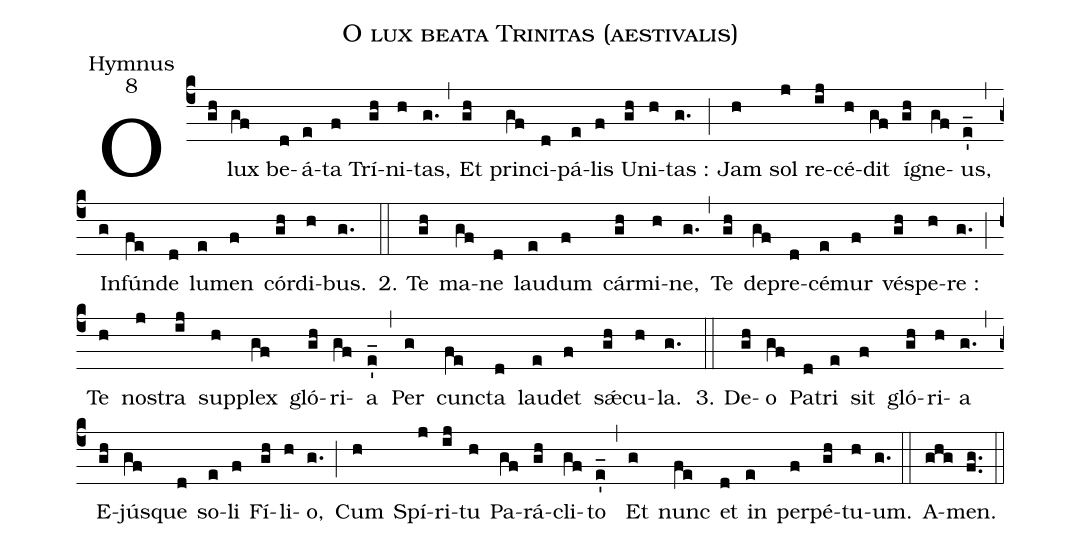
name:O lux beata Trinitas (aestivalis);
office-part:Hymnus;
mode:8;
%%
(c4)

O(gh) lux(gf) be(d)á(e)ta(f) Trí(gh)ni(h)tas,(g.) (,)
Et(gh) prin(gf)ci(d)pá(e)lis(f) U(gh)ni(h)tas :(g.) (;)
Jam(h) sol(j) re(ij)cé(h)dit(gf) í(gh)gne(gf)us,(e'_) (,)
In(g)fún(fe)de(d) lu(e)men(f) cór(gh)di(h)bus.(g.) (::)



2. Te(gh) ma(gf)ne(d) lau(e)dum(f) cár(gh)mi(h)ne,(g.) (,)
Te(gh) de(gf)pre(d)cé(e)mur(f) vé(gh)spe(h)re :(g.) (;)
Te(h) no(j)stra(ij) sup(h)plex(gf) gló(gh)ri(gf)a(e'_) (,)
Per(g) cun(fe)cta(d) lau(e)det(f) s<sp>'æ</sp>(gh)cu(h)la.(g.) (::)

3. De(gh)o(gf) Pa(d)tri(e) sit(f) gló(gh)ri(h)a(g.) (,)
E(gh)jús(gf)que(d) so(e)li(f) Fí(gh)li(h)o,(g.) (;)
Cum(h) Spí(j)ri(ij)tu(h) Pa(gf)rá(gh)cli(gf)to(e'_) (,)
Et(g) nunc(fe) et(d) in(e) per(f)pé(gh)tu(h)um.(g.) (::)
A(ghg)men.(fg..) (::)
